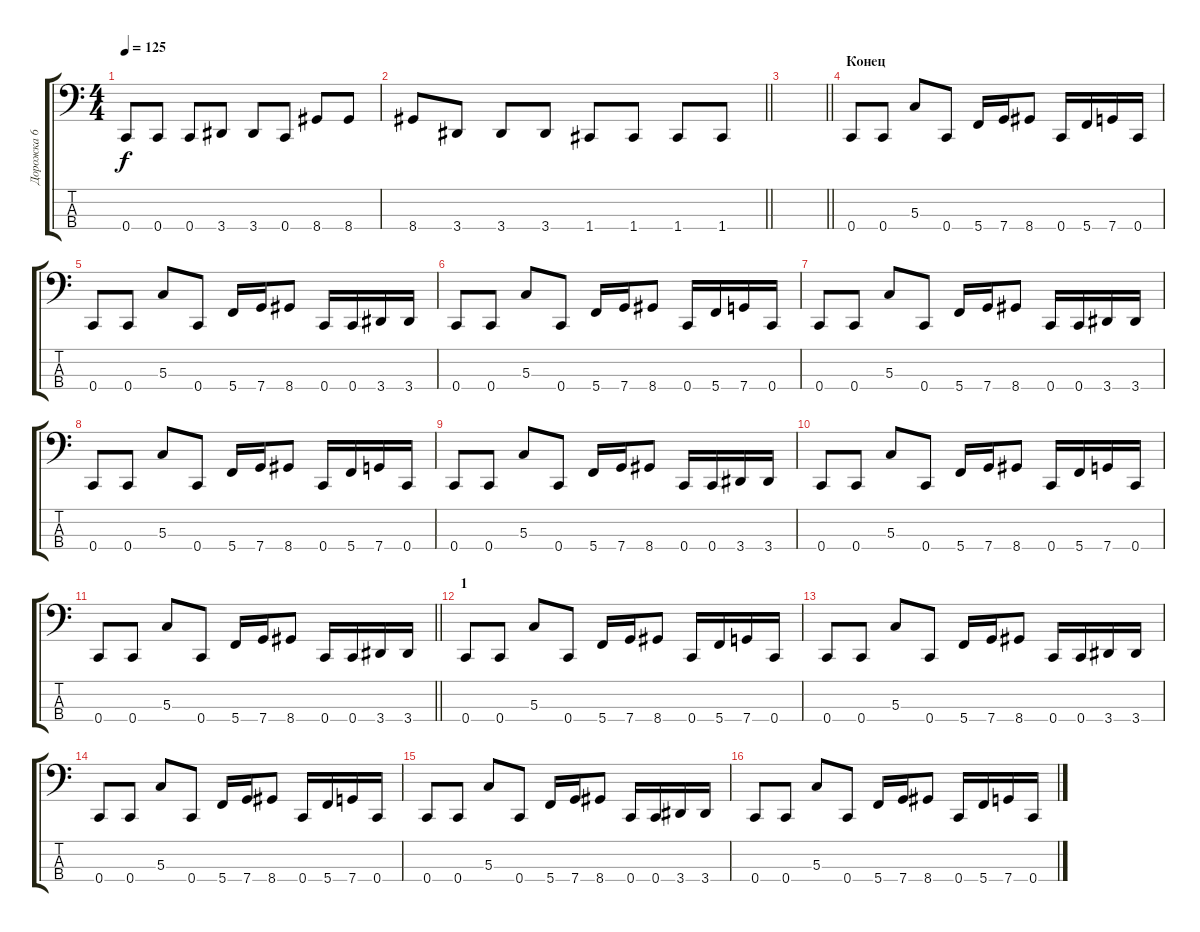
\track ("Дорожка 6" "Дорожка 6") {instrument electricbasspick}
\staff {score tabs}
\tuning (F2 C2 G1 C1) {hide}
\ts (4 4)
\tempo 125
\clef f4
\ks c
0.4.8{dy f} 0.4.8 0.4.8 3.4.8 3.4.8 0.4.8 8.4.8 8.4.8 |
\barLineRight lightlight
8.4.8 3.4.8 3.4.8 3.4.8 1.4.8 1.4.8 1.4.8 1.4.8 |
\barLineRight lightlight
|
\section ("" "Конец")
0.4.8 0.4.8 5.3.8 0.4.8 5.4.16 7.4.16 8.4.8 0.4.16 5.4.16 7.4.16 0.4.16 |
0.4.8 0.4.8 5.3.8 0.4.8 5.4.16 7.4.16 8.4.8 0.4.16 0.4.16 3.4.16 3.4.16 |
0.4.8 0.4.8 5.3.8 0.4.8 5.4.16 7.4.16 8.4.8 0.4.16 5.4.16 7.4.16 0.4.16 |
0.4.8 0.4.8 5.3.8 0.4.8 5.4.16 7.4.16 8.4.8 0.4.16 0.4.16 3.4.16 3.4.16 |
0.4.8 0.4.8 5.3.8 0.4.8 5.4.16 7.4.16 8.4.8 0.4.16 5.4.16 7.4.16 0.4.16 |
0.4.8 0.4.8 5.3.8 0.4.8 5.4.16 7.4.16 8.4.8 0.4.16 0.4.16 3.4.16 3.4.16 |
0.4.8 0.4.8 5.3.8 0.4.8 5.4.16 7.4.16 8.4.8 0.4.16 5.4.16 7.4.16 0.4.16 |
\barLineRight lightlight
0.4.8 0.4.8 5.3.8 0.4.8 5.4.16 7.4.16 8.4.8 0.4.16 0.4.16 3.4.16 3.4.16 |
\section ("" "1")
0.4.8 0.4.8 5.3.8 0.4.8 5.4.16 7.4.16 8.4.8 0.4.16 5.4.16 7.4.16 0.4.16 |
0.4.8 0.4.8 5.3.8 0.4.8 5.4.16 7.4.16 8.4.8 0.4.16 0.4.16 3.4.16 3.4.16 |
0.4.8 0.4.8 5.3.8 0.4.8 5.4.16 7.4.16 8.4.8 0.4.16 5.4.16 7.4.16 0.4.16 |
0.4.8 0.4.8 5.3.8 0.4.8 5.4.16 7.4.16 8.4.8 0.4.16 0.4.16 3.4.16 3.4.16 |
0.4.8 0.4.8 5.3.8 0.4.8 5.4.16 7.4.16 8.4.8 0.4.16 5.4.16 7.4.16 0.4.16
